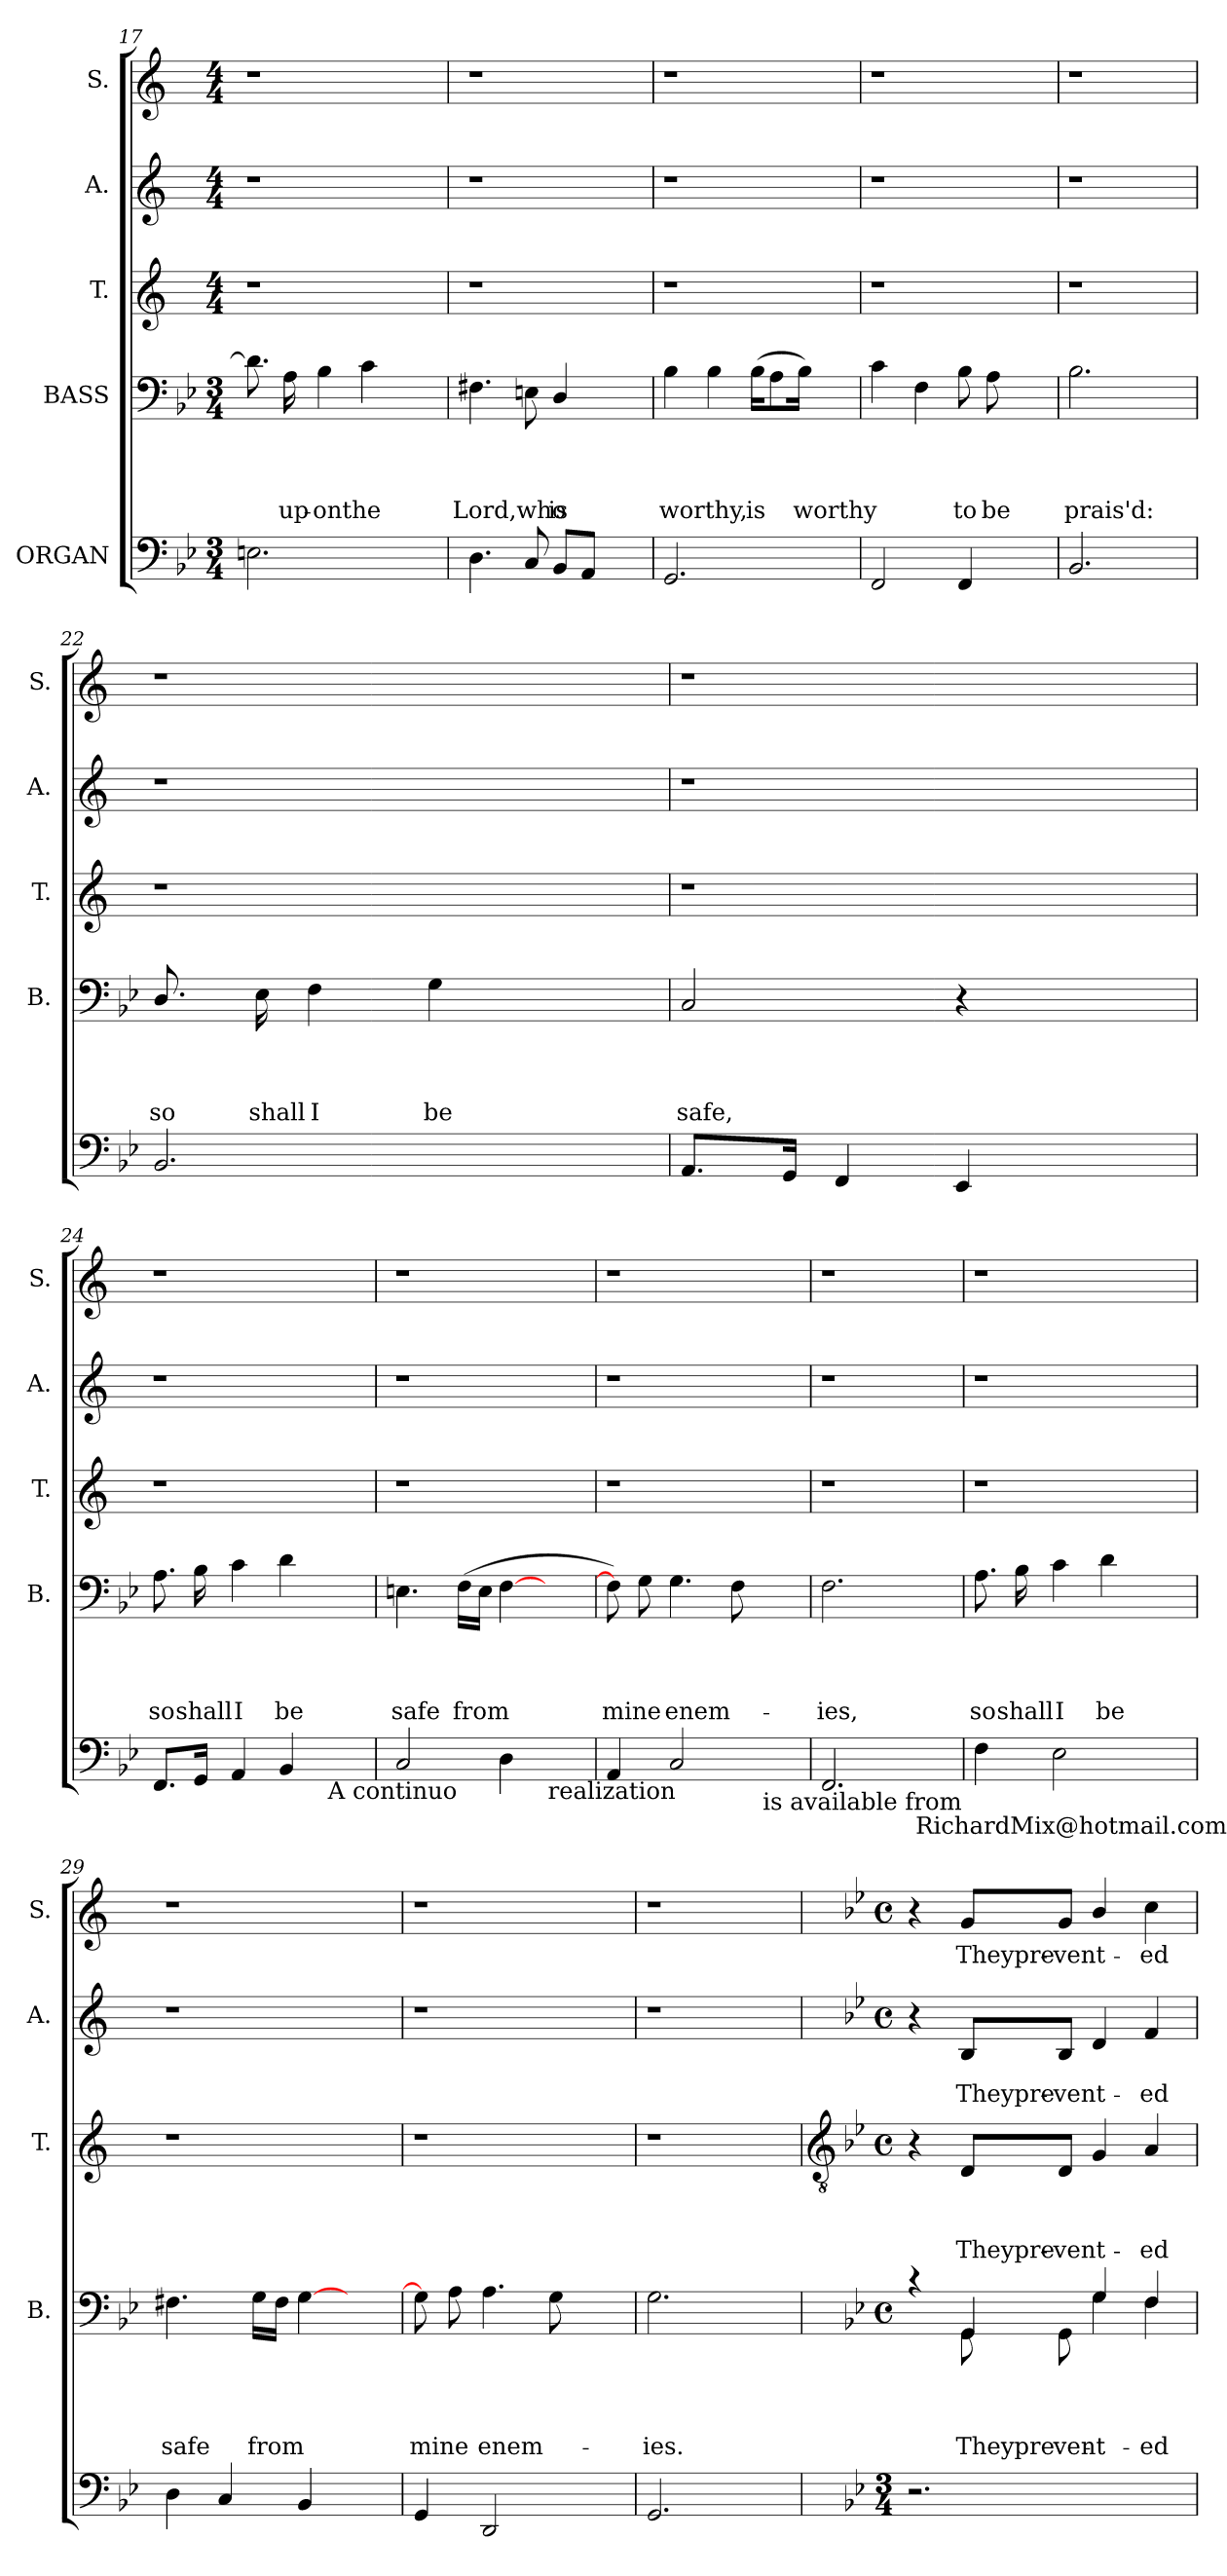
**kern	**kern	**text	**text	**text	**text	**kern	**text	**text	**text	**kern	**text	**text	**kern	**text
*part5	*part4	*part4	*part4	*part4	*part4	*part3	*part3	*part3	*part3	*part2	*part2	*part2	*part1	*part1
*staff5	*staff4	*staff4	*staff4	*staff4	*staff4	*staff3	*staff3	*staff3	*staff3	*staff2	*staff2	*staff2	*staff1	*staff1
*I"ORGAN	*I"BASS	*	*	*	*	*I"T.	*	*	*	*I"A.	*	*	*I"S.	*
*	*I'B.	*	*	*	*	*I'T.	*	*	*	*I'A.	*	*	*I'S.	*
*clefF4	*clefF4	*	*	*	*	*clefG2	*	*	*	*clefG2	*	*	*clefG2	*
*k[b-e-]	*k[b-e-]	*	*	*	*	*k[]	*	*	*	*k[]	*	*	*k[]	*
*B-:	*B-:	*	*	*	*	*C:	*	*	*	*C:	*	*	*C:	*
*M3/4	*M3/4	*	*	*	*	*M4/4	*	*	*	*M4/4	*	*	*M4/4	*
=17	=17	=17	=17	=17	=17	=17	=17	=17	=17	=17	=17	=17	=17	=17
2.En\	8.d\]	.	.	.	.	1r	.	.	.	1r	.	.	1r	.
!	!	!	!	!	!LO:LY:b	!	!	!	!	!	!	!	!	!
.	16A\	.	.	.	up-	.	.	.	.	.	.	.	.	.
!	!	!	!	!	!LO:LY:b	!	!	!	!	!	!	!	!	!
.	4B-\	.	.	.	-onthe	.	.	.	.	.	.	.	.	.
.	4c\	.	.	.	.	.	.	.	.	.	.	.	.	.
4ryy	4ryy	.	.	.	.	.	.	.	.	.	.	.	.	.
=18	=18	=18	=18	=18	=18	=18	=18	=18	=18	=18	=18	=18	=18	=18
!	!	!	!	!	!LO:LY:b	!	!	!	!	!	!	!	!	!
4.D\	4.F#X\	.	.	.	Lord,who	1r	.	.	.	1r	.	.	1r	.
8C/	8En\	.	.	.	.	.	.	.	.	.	.	.	.	.
!	!	!	!	!	!LO:LY:b	!	!	!	!	!	!	!	!	!
8BB-/L	4D/	.	.	.	is	.	.	.	.	.	.	.	.	.
8AA/J	.	.	.	.	.	.	.	.	.	.	.	.	.	.
4ryy	4ryy	.	.	.	.	.	.	.	.	.	.	.	.	.
=19	=19	=19	=19	=19	=19	=19	=19	=19	=19	=19	=19	=19	=19	=19
!	!	!	!	!	!LO:LY:b	!	!	!	!	!	!	!	!	!
2.GG/	4B-\	.	.	.	worthy,	1r	.	.	.	1r	.	.	1r	.
.	4B-\	.	.	.	.	.	.	.	.	.	.	.	.	.
!	!	!	!	!	!LO:LY:b	!	!	!	!	!	!	!	!	!
.	(>16B-\KL	.	.	.	is	.	.	.	.	.	.	.	.	.
.	8A\	.	.	.	.	.	.	.	.	.	.	.	.	.
!	!	!	!	!	!LO:LY:b	!	!	!	!	!	!	!	!	!
.	16B-\Jk)	.	.	.	worthy	.	.	.	.	.	.	.	.	.
4ryy	4ryy	.	.	.	.	.	.	.	.	.	.	.	.	.
=20	=20	=20	=20	=20	=20	=20	=20	=20	=20	=20	=20	=20	=20	=20
2FF/	4c\	.	.	.	.	1r	.	.	.	1r	.	.	1r	.
.	4F\	.	.	.	.	.	.	.	.	.	.	.	.	.
!	!	!	!	!	!LO:LY:b	!	!	!	!	!	!	!	!	!
4FF/	8B-\	.	.	.	to	.	.	.	.	.	.	.	.	.
!	!	!	!	!	!LO:LY:b	!	!	!	!	!	!	!	!	!
.	8A\	.	.	.	be	.	.	.	.	.	.	.	.	.
4ryy	4ryy	.	.	.	.	.	.	.	.	.	.	.	.	.
=21	=21	=21	=21	=21	=21	=21	=21	=21	=21	=21	=21	=21	=21	=21
!	!	!	!	!	!LO:LY:b	!	!	!	!	!	!	!	!	!
2.BB-/	2.B-\	.	.	.	prais'd:	1r	.	.	.	1r	.	.	1r	.
4ryy	4ryy	.	.	.	.	.	.	.	.	.	.	.	.	.
=22	=22	=22	=22	=22	=22	=22	=22	=22	=22	=22	=22	=22	=22	=22
!	!	!	!	!	!LO:LY:b	!	!	!	!	!	!	!	!	!
2.BB-/	8.D/	.	.	.	so	1r	.	.	.	1r	.	.	1r	.
!	!	!	!	!	!LO:LY:b	!	!	!	!	!	!	!	!	!
.	16E-\	.	.	.	shall	.	.	.	.	.	.	.	.	.
!	!	!	!	!	!LO:LY:b	!	!	!	!	!	!	!	!	!
.	4F\	.	.	.	I	.	.	.	.	.	.	.	.	.
!	!	!	!	!	!LO:LY:b	!	!	!	!	!	!	!	!	!
.	4G\	.	.	.	be	.	.	.	.	.	.	.	.	.
4ryy	4ryy	.	.	.	.	.	.	.	.	.	.	.	.	.
!!LO:LB:g=z
=23	=23	=23	=23	=23	=23	=23	=23	=23	=23	=23	=23	=23	=23	=23
!	!	!	!	!	!LO:LY:b	!	!	!	!	!	!	!	!	!
8.AA/L	2C/	.	.	.	safe,	1r	.	.	.	1r	.	.	1r	.
16GG/Jk	.	.	.	.	.	.	.	.	.	.	.	.	.	.
4FF/	.	.	.	.	.	.	.	.	.	.	.	.	.	.
4EE-/	4r	.	.	.	.	.	.	.	.	.	.	.	.	.
4ryy	4ryy	.	.	.	.	.	.	.	.	.	.	.	.	.
=24	=24	=24	=24	=24	=24	=24	=24	=24	=24	=24	=24	=24	=24	=24
!	!	!	!	!	!LO:LY:b	!	!	!	!	!	!	!	!	!
8.FF/L	8.A\	.	.	.	so	1r	.	.	.	1r	.	.	1r	.
!	!	!	!	!	!LO:LY:b	!	!	!	!	!	!	!	!	!
16GG/Jk	16B-\	.	.	.	shall	.	.	.	.	.	.	.	.	.
!	!	!	!	!	!LO:LY:b	!	!	!	!	!	!	!	!	!
4AA/	4c\	.	.	.	I	.	.	.	.	.	.	.	.	.
!	!	!	!	!	!LO:LY:b	!	!	!	!	!	!	!	!	!
4BB-/	4d\	.	.	.	be	.	.	.	.	.	.	.	.	.
!LO:TX:b:t=A continuo	!	!	!	!	!	!	!	!	!	!	!	!	!	!
4ryy	4ryy	.	.	.	.	.	.	.	.	.	.	.	.	.
=25	=25	=25	=25	=25	=25	=25	=25	=25	=25	=25	=25	=25	=25	=25
!	!	!	!	!	!LO:LY:b	!	!	!	!	!	!	!	!	!
2C/	4.En\	.	.	.	safe	1r	.	.	.	1r	.	.	1r	.
!	!	!	!	!	!LO:LY:b	!	!	!	!	!	!	!	!	!
.	(>16F\LL	.	.	.	from	.	.	.	.	.	.	.	.	.
.	16E\JJ	.	.	.	.	.	.	.	.	.	.	.	.	.
4D\	[>4F\	.	.	.	.	.	.	.	.	.	.	.	.	.
!LO:TX:b:t=realization	!	!	!	!	!	!	!	!	!	!	!	!	!	!
4ryy	4ryy	.	.	.	.	.	.	.	.	.	.	.	.	.
=26	=26	=26	=26	=26	=26	=26	=26	=26	=26	=26	=26	=26	=26	=26
!	!	!	!	!	!LO:LY:b	!	!	!	!	!	!	!	!	!
4AA/	8F\])	.	.	.	mine	1r	.	.	.	1r	.	.	1r	.
.	8G\	.	.	.	.	.	.	.	.	.	.	.	.	.
!	!	!	!	!	!LO:LY:b	!	!	!	!	!	!	!	!	!
2C/	4.G\	.	.	.	enem-	.	.	.	.	.	.	.	.	.
.	8F\	.	.	.	.	.	.	.	.	.	.	.	.	.
!LO:TX:b:t=is available from	!	!	!	!	!	!	!	!	!	!	!	!	!	!
4ryy	4ryy	.	.	.	.	.	.	.	.	.	.	.	.	.
=27	=27	=27	=27	=27	=27	=27	=27	=27	=27	=27	=27	=27	=27	=27
!	!	!	!	!	!LO:LY:b	!	!	!	!	!	!	!	!	!
2.FF/	2.F\	.	.	.	-ies,	1r	.	.	.	1r	.	.	1r	.
!LO:TX:b:t=RichardMix@hotmail.com	!	!	!	!	!	!	!	!	!	!	!	!	!	!
4ryy	4ryy	.	.	.	.	.	.	.	.	.	.	.	.	.
=28	=28	=28	=28	=28	=28	=28	=28	=28	=28	=28	=28	=28	=28	=28
!	!	!	!	!	!LO:LY:b	!	!	!	!	!	!	!	!	!
4F\	8.A\	.	.	.	so	1r	.	.	.	1r	.	.	1r	.
!	!	!	!	!	!LO:LY:b	!	!	!	!	!	!	!	!	!
.	16B-\	.	.	.	shall	.	.	.	.	.	.	.	.	.
!	!	!	!	!	!LO:LY:b	!	!	!	!	!	!	!	!	!
2E-\	4c\	.	.	.	I	.	.	.	.	.	.	.	.	.
!	!	!	!	!	!LO:LY:b	!	!	!	!	!	!	!	!	!
.	4d\	.	.	.	be	.	.	.	.	.	.	.	.	.
4ryy	4ryy	.	.	.	.	.	.	.	.	.	.	.	.	.
=29	=29	=29	=29	=29	=29	=29	=29	=29	=29	=29	=29	=29	=29	=29
!	!	!	!	!	!LO:LY:b	!	!	!	!	!	!	!	!	!
4D\	4.F#X\	.	.	.	safe	1r	.	.	.	1r	.	.	1r	.
4C/	.	.	.	.	.	.	.	.	.	.	.	.	.	.
!	!	!	!	!	!LO:LY:b	!	!	!	!	!	!	!	!	!
.	16G\LL	.	.	.	from	.	.	.	.	.	.	.	.	.
.	16F#\JJ	.	.	.	.	.	.	.	.	.	.	.	.	.
4BB-/	[>4G\	.	.	.	.	.	.	.	.	.	.	.	.	.
4ryy	4ryy	.	.	.	.	.	.	.	.	.	.	.	.	.
=30	=30	=30	=30	=30	=30	=30	=30	=30	=30	=30	=30	=30	=30	=30
!	!	!	!	!	!LO:LY:b	!	!	!	!	!	!	!	!	!
4GG/	8G\]	.	.	.	mine	1r	.	.	.	1r	.	.	1r	.
.	8A\	.	.	.	.	.	.	.	.	.	.	.	.	.
!	!	!	!	!	!LO:LY:b	!	!	!	!	!	!	!	!	!
2DD/	4.A\	.	.	.	enem-	.	.	.	.	.	.	.	.	.
.	8G\	.	.	.	.	.	.	.	.	.	.	.	.	.
4ryy	4ryy	.	.	.	.	.	.	.	.	.	.	.	.	.
=31	=31	=31	=31	=31	=31	=31	=31	=31	=31	=31	=31	=31	=31	=31
!	!	!	!	!	!LO:LY:b	!	!	!	!	!	!	!	!	!
2.GG/	2.G\	.	.	.	-ies.	1r	.	.	.	1r	.	.	1r	.
4ryy	4ryy	.	.	.	.	.	.	.	.	.	.	.	.	.
!!LO:PB:g=z
=32	=32	=32	=32	=32	=32	=32	=32	=32	=32	=32	=32	=32	=32	=32
*	*	*	*	*	*	*clefGv2	*	*	*	*	*	*	*	*
*	*	*	*	*	*	*k[b-e-]	*	*	*	*k[b-e-]	*	*	*k[b-e-]	*
*	*	*	*	*	*	*B-:	*	*	*	*B-:	*	*	*B-:	*
*M3/4	*M4/4	*	*	*	*	*M4/4	*	*	*	*M4/4	*	*	*M4/4	*
*	*met(c)	*	*	*	*	*met(c)	*	*	*	*met(c)	*	*	*met(c)	*
*	*^	*	*	*	*	*	*	*	*	*	*	*	*	*
2.r	4rc	4ryy	.	.	.	.	4r	.	.	.	4r	.	.	4r	.
!	!	!	!	!	!	!LO:LY:b	!	!	!	!LO:LY:b	!	!	!LO:LY:b	!	!LO:LY:b
.	4GG/	8GG\	.	.	.	Theypre-	8D/L	.	.	Theypre-	8B-/L	.	Theypre-	8g/L	Theypre-
!	!	!	!	!	!	!LO:LY:b	!	!	!	!LO:LY:b	!	!	!LO:LY:b	!	!LO:LY:b
.	.	8GG\	.	.	.	vent-	8D/J	.	.	-vent-	8B-/J	.	-vent-	8g/J	-vent-
.	4G/	4G\	.	.	.	.	4G/	.	.	.	4d/	.	.	4b-/	.
!	!	!	!	!	!	!LO:LY:b	!	!	!	!LO:LY:b	!	!	!LO:LY:b	!	!LO:LY:b
4ryy	4F/	4F\	.	.	.	-ed	4A/	.	.	-ed	4f/	.	-ed	4cc\	-ed
*	*v	*v	*	*	*	*	*	*	*	*	*	*	*	*	*
=	=	=	=	=	=	=	=	=	=	=	=	=	=	=
*-	*-	*-	*-	*-	*-	*-	*-	*-	*-	*-	*-	*-	*-	*-
